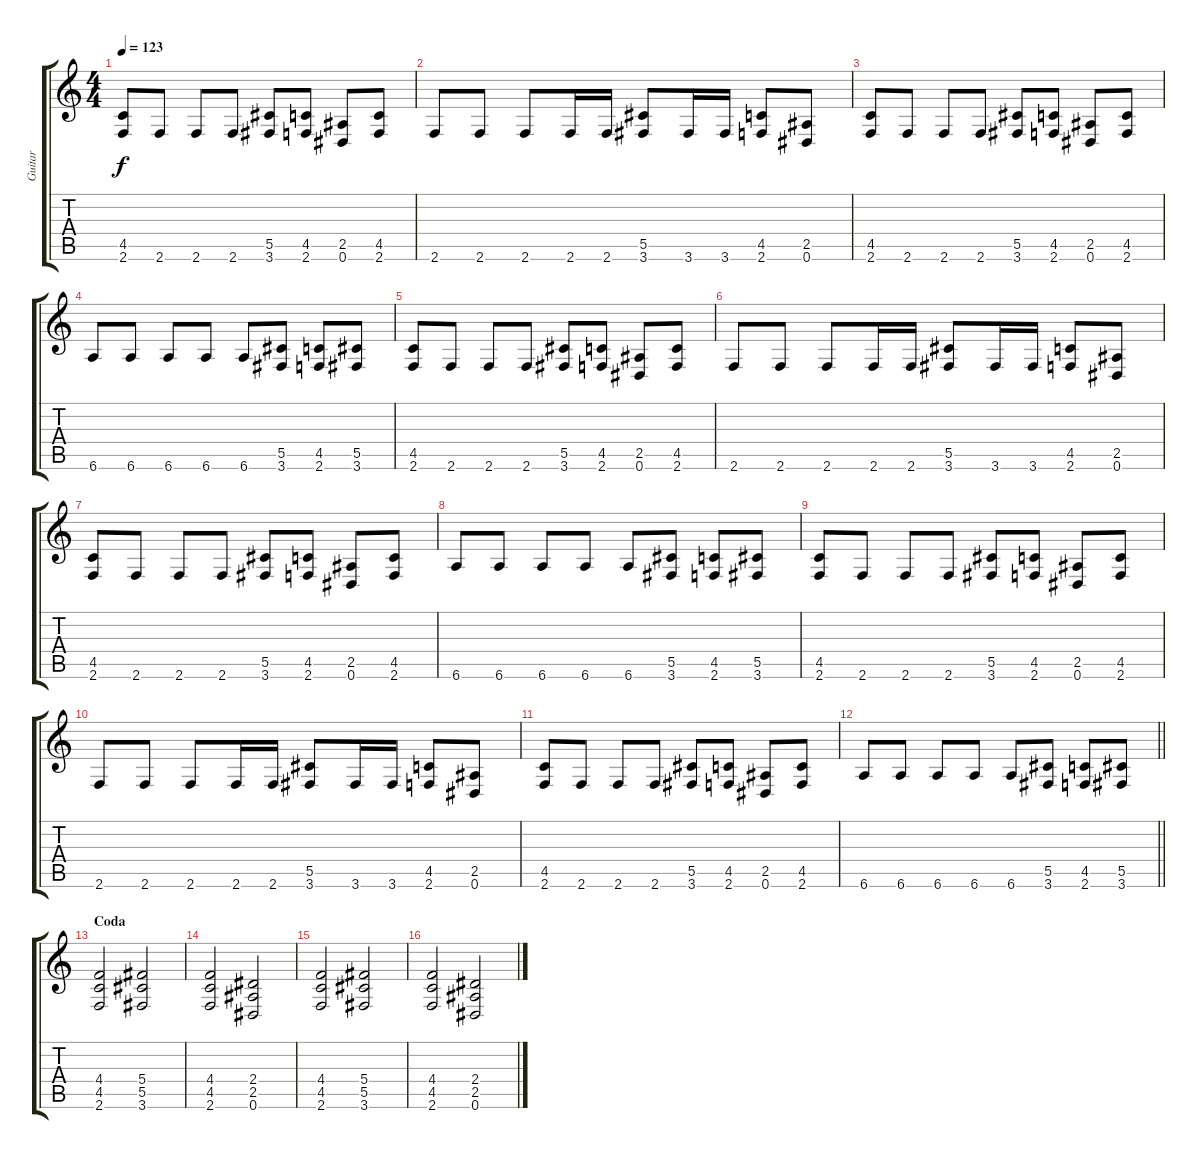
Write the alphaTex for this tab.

\track ("Guitar" "Guitar") {instrument distortionguitar}
\staff {score tabs}
\tuning (Eb4 Bb3 Gb3 Db3 Ab2 Eb2) {hide}
\ts (4 4)
\tempo 123
\clef g2
\ks c
(4.5 2.6).8{dy f} 2.6.8 2.6.8 2.6.8 (5.5 3.6).8 (4.5 2.6).8 (2.5 0.6).8 (4.5 2.6).8 |
2.6.8 2.6.8 2.6.8 2.6.16 2.6.16 (5.5 3.6).8 3.6.16 3.6.16 (4.5 2.6).8 (2.5 0.6).8 |
(4.5 2.6).8 2.6.8 2.6.8 2.6.8 (5.5 3.6).8 (4.5 2.6).8 (2.5 0.6).8 (4.5 2.6).8 |
6.6.8 6.6.8 6.6.8 6.6.8 6.6.8 (5.5 3.6).8 (4.5 2.6).8 (5.5 3.6).8 |
(4.5 2.6).8 2.6.8 2.6.8 2.6.8 (5.5 3.6).8 (4.5 2.6).8 (2.5 0.6).8 (4.5 2.6).8 |
2.6.8 2.6.8 2.6.8 2.6.16 2.6.16 (5.5 3.6).8 3.6.16 3.6.16 (4.5 2.6).8 (2.5 0.6).8 |
(4.5 2.6).8 2.6.8 2.6.8 2.6.8 (5.5 3.6).8 (4.5 2.6).8 (2.5 0.6).8 (4.5 2.6).8 |
6.6.8 6.6.8 6.6.8 6.6.8 6.6.8 (5.5 3.6).8 (4.5 2.6).8 (5.5 3.6).8 |
(4.5 2.6).8 2.6.8 2.6.8 2.6.8 (5.5 3.6).8 (4.5 2.6).8 (2.5 0.6).8 (4.5 2.6).8 |
2.6.8 2.6.8 2.6.8 2.6.16 2.6.16 (5.5 3.6).8 3.6.16 3.6.16 (4.5 2.6).8 (2.5 0.6).8 |
(4.5 2.6).8 2.6.8 2.6.8 2.6.8 (5.5 3.6).8 (4.5 2.6).8 (2.5 0.6).8 (4.5 2.6).8 |
\barLineRight lightlight
6.6.8 6.6.8 6.6.8 6.6.8 6.6.8 (5.5 3.6).8 (4.5 2.6).8 (5.5 3.6).8 |
\section ("" "Coda")
(4.4 4.5 2.6).2 (5.4 5.5 3.6).2 |
(4.4 4.5 2.6).2 (2.4 2.5 0.6).2 |
(4.4 4.5 2.6).2 (5.4 5.5 3.6).2 |
(4.4 4.5 2.6).2 (2.4 2.5 0.6).2
